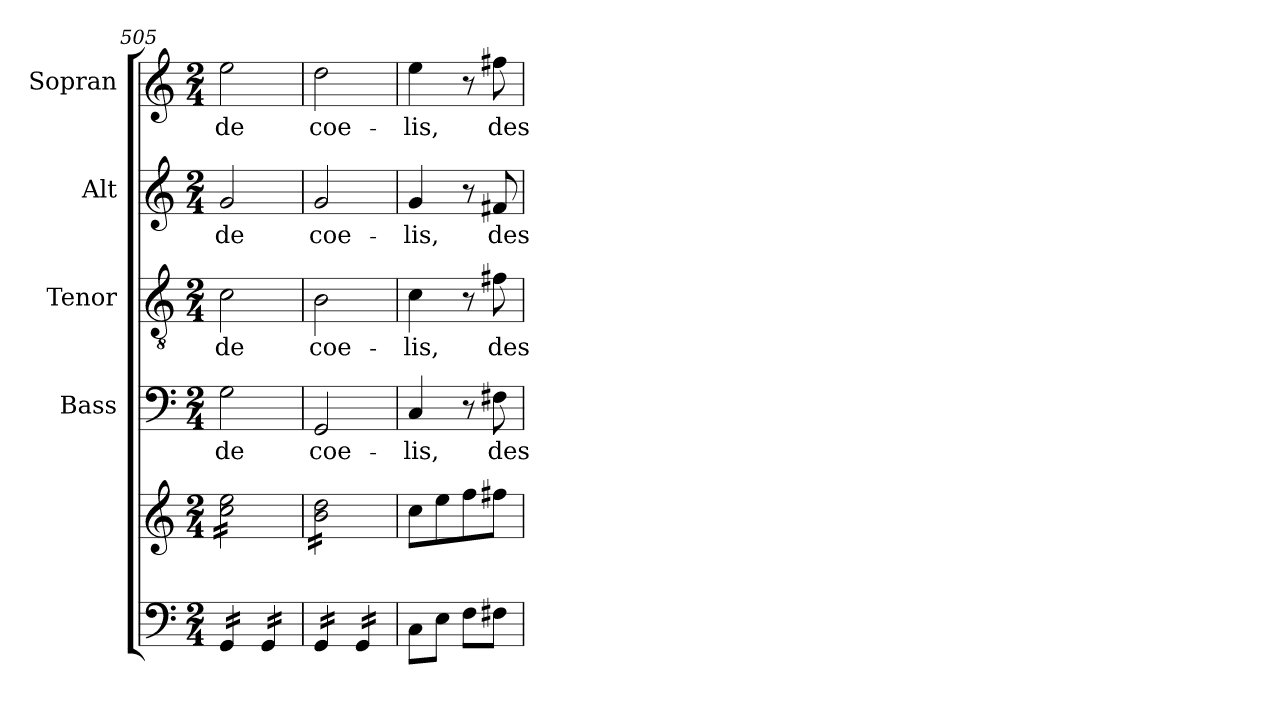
**kern	**kern	**kern	**text	**kern	**text	**kern	**text	**kern	**text
*part5	*part5	*part4	*part4	*part3	*part3	*part2	*part2	*part1	*part1
*staff6	*staff5	*staff4	*staff4	*staff3	*staff3	*staff2	*staff2	*staff1	*staff1
*	*	*I"Bass	*	*I"Tenor	*	*I"Alt	*	*I"Sopran	*
*	*	*I'B.	*	*I'T.	*	*I'A.	*	*I'S.	*
*clefF4	*clefG2	*clefF4	*	*clefGv2	*	*clefG2	*	*clefG2	*
*k[]	*k[]	*k[]	*	*k[]	*	*k[]	*	*k[]	*
*C:	*C:	*C:	*	*C:	*	*C:	*	*C:	*
*M2/4	*M2/4	*M2/4	*	*M2/4	*	*M2/4	*	*M2/4	*
=505	=505	=505	=505	=505	=505	=505	=505	=505	=505
!	!	!	!LO:LY:b	!	!LO:LY:b	!	!LO:LY:b	!	!LO:LY:b
*tremolo	*	*	*	*	*	*	*	*	*
*	*tremolo	*	*	*	*	*	*	*	*
16GG/LL	16cc\ 16ee\LL	2G\	de	2c\	de	2g/	de	2ee\	de
16GG/	16cc\ 16ee\	.	.	.	.	.	.	.	.
16GG/	16cc\ 16ee\	.	.	.	.	.	.	.	.
16GG/JJ	16cc\ 16ee\	.	.	.	.	.	.	.	.
16GG/LL	16cc\ 16ee\	.	.	.	.	.	.	.	.
16GG/	16cc\ 16ee\	.	.	.	.	.	.	.	.
16GG/	16cc\ 16ee\	.	.	.	.	.	.	.	.
16GG/JJ	16cc\ 16ee\JJ	.	.	.	.	.	.	.	.
=506	=506	=506	=506	=506	=506	=506	=506	=506	=506
!	!	!	!LO:LY:b	!	!LO:LY:b	!	!LO:LY:b	!	!LO:LY:b
16GG/LL	16b\ 16dd\LL	2GG/	coe-	2B\	coe-	2g/	coe-	2dd\	coe-
16GG/	16b\ 16dd\	.	.	.	.	.	.	.	.
16GG/	16b\ 16dd\	.	.	.	.	.	.	.	.
16GG/JJ	16b\ 16dd\	.	.	.	.	.	.	.	.
16GG/LL	16b\ 16dd\	.	.	.	.	.	.	.	.
16GG/	16b\ 16dd\	.	.	.	.	.	.	.	.
16GG/	16b\ 16dd\	.	.	.	.	.	.	.	.
16GG/JJ	16b\ 16dd\JJ	.	.	.	.	.	.	.	.
*	*Xtremolo	*	*	*	*	*	*	*	*
*Xtremolo	*	*	*	*	*	*	*	*	*
=507	=507	=507	=507	=507	=507	=507	=507	=507	=507
!	!	!	!LO:LY:b	!	!LO:LY:b	!	!LO:LY:b	!	!LO:LY:b
8C\L	8cc\L	4C/	-lis,	4c\	-lis,	4g/	-lis,	4ee\	-lis,
8E\J	8ee\	.	.	.	.	.	.	.	.
8F\L	8ff\	8r	.	8r	.	8r	.	8r	.
!	!	!	!LO:LY:b	!	!LO:LY:b	!	!LO:LY:b	!	!LO:LY:b
8F#X\J	8ff#X\J	8F#X\	des-	8f#X\	des-	8f#X/	des-	8ff#X\	des-
=	=	=	=	=	=	=	=	=	=
*-	*-	*-	*-	*-	*-	*-	*-	*-	*-
